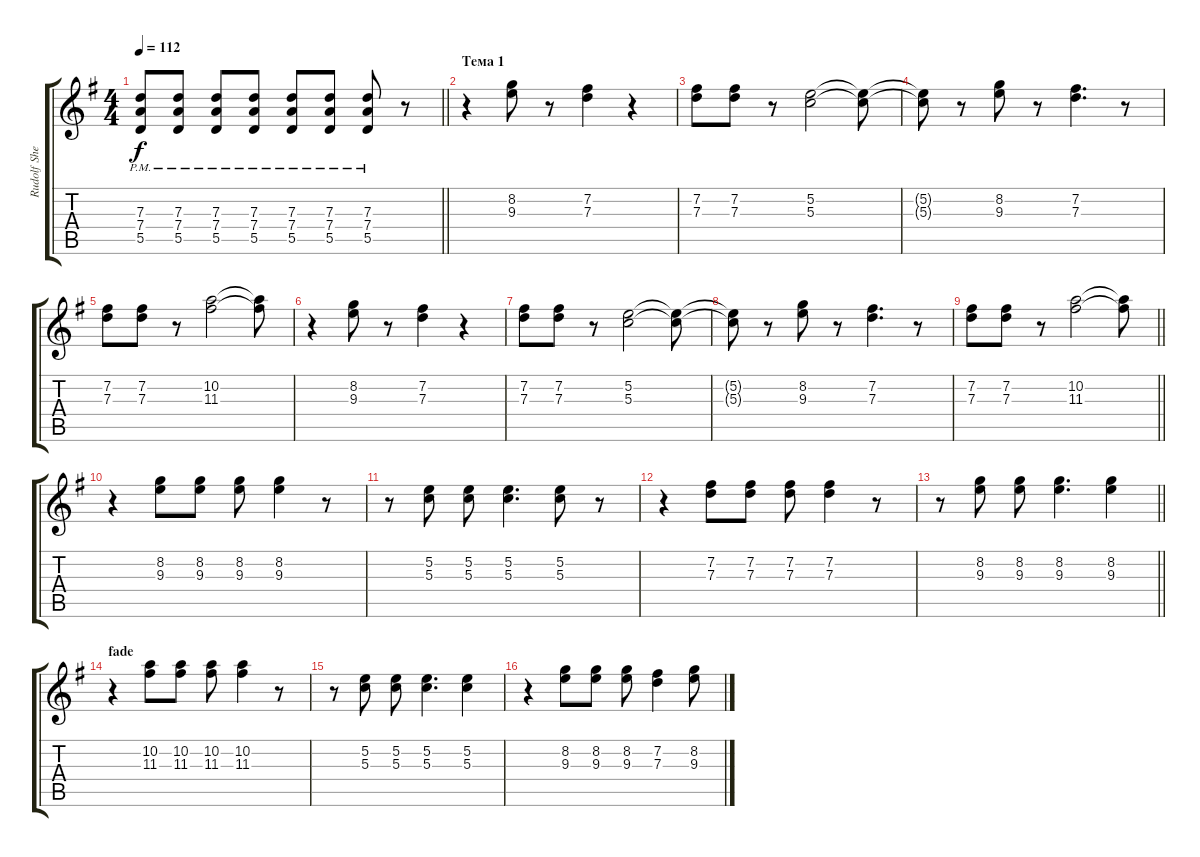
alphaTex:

\track ("Rudolf Shenker" "Rudolf She") {instrument overdrivenguitar}
\staff {score tabs}
\tuning (E4 B3 G3 D3 A2 E2) {hide}
\ts (4 4)
\tempo 112
\clef g2
\barLineRight lightlight
\ks eminor
(7.3{pm} 7.4{pm} 5.5{pm}).8{dy f} (7.3{pm} 7.4{pm} 5.5{pm}).8 (7.3{pm} 7.4{pm} 5.5{pm}).8 (7.3{pm} 7.4{pm} 5.5{pm}).8 (7.3{pm} 7.4{pm} 5.5{pm}).8 (7.3{pm} 7.4{pm} 5.5{pm}).8 (7.3{pm} 7.4{pm} 5.5{pm}).8 r.8 |
\section ("" "Тема 1")
r.4 (8.2 9.3).8 r.8 (7.2 7.3).4 r.4 |
(7.2 7.3).8 (7.2 7.3).8 r.8 (5.2 5.3).2 (5.2{t} 5.3{t}).8 |
(5.2{t} 5.3{t}).8 r.8 (8.2 9.3).8 r.8 (7.2 7.3).4{d} r.8 |
(7.2 7.3).8 (7.2 7.3).8 r.8 (10.2 11.3).2 (10.2{t} 11.3{t}).8 |
r.4 (8.2 9.3).8 r.8 (7.2 7.3).4 r.4 |
(7.2 7.3).8 (7.2 7.3).8 r.8 (5.2 5.3).2 (5.2{t} 5.3{t}).8 |
(5.2{t} 5.3{t}).8 r.8 (8.2 9.3).8 r.8 (7.2 7.3).4{d} r.8 |
\barLineRight lightlight
(7.2 7.3).8 (7.2 7.3).8 r.8 (10.2 11.3).2 (10.2{t} 11.3{t}).8 |
r.4 (8.2 9.3).8 (8.2 9.3).8 (8.2 9.3).8 (8.2 9.3).4 r.8 |
r.8 (5.2 5.3).8 (5.2 5.3).8 (5.2 5.3).4{d} (5.2 5.3).8 r.8 |
r.4 (7.2 7.3).8 (7.2 7.3).8 (7.2 7.3).8 (7.2 7.3).4 r.8 |
\barLineRight lightlight
r.8 (8.2 9.3).8 (8.2 9.3).8 (8.2 9.3).4{d} (8.2 9.3).4 |
\section ("" "fade")
r.4 (10.2 11.3).8 (10.2 11.3).8 (10.2 11.3).8 (10.2 11.3).4 r.8 |
r.8 (5.2 5.3).8 (5.2 5.3).8 (5.2 5.3).4{d} (5.2 5.3).4 |
r.4 (8.2 9.3).8 (8.2 9.3).8 (8.2 9.3).8 (7.2 7.3).4 (8.2 9.3).8
